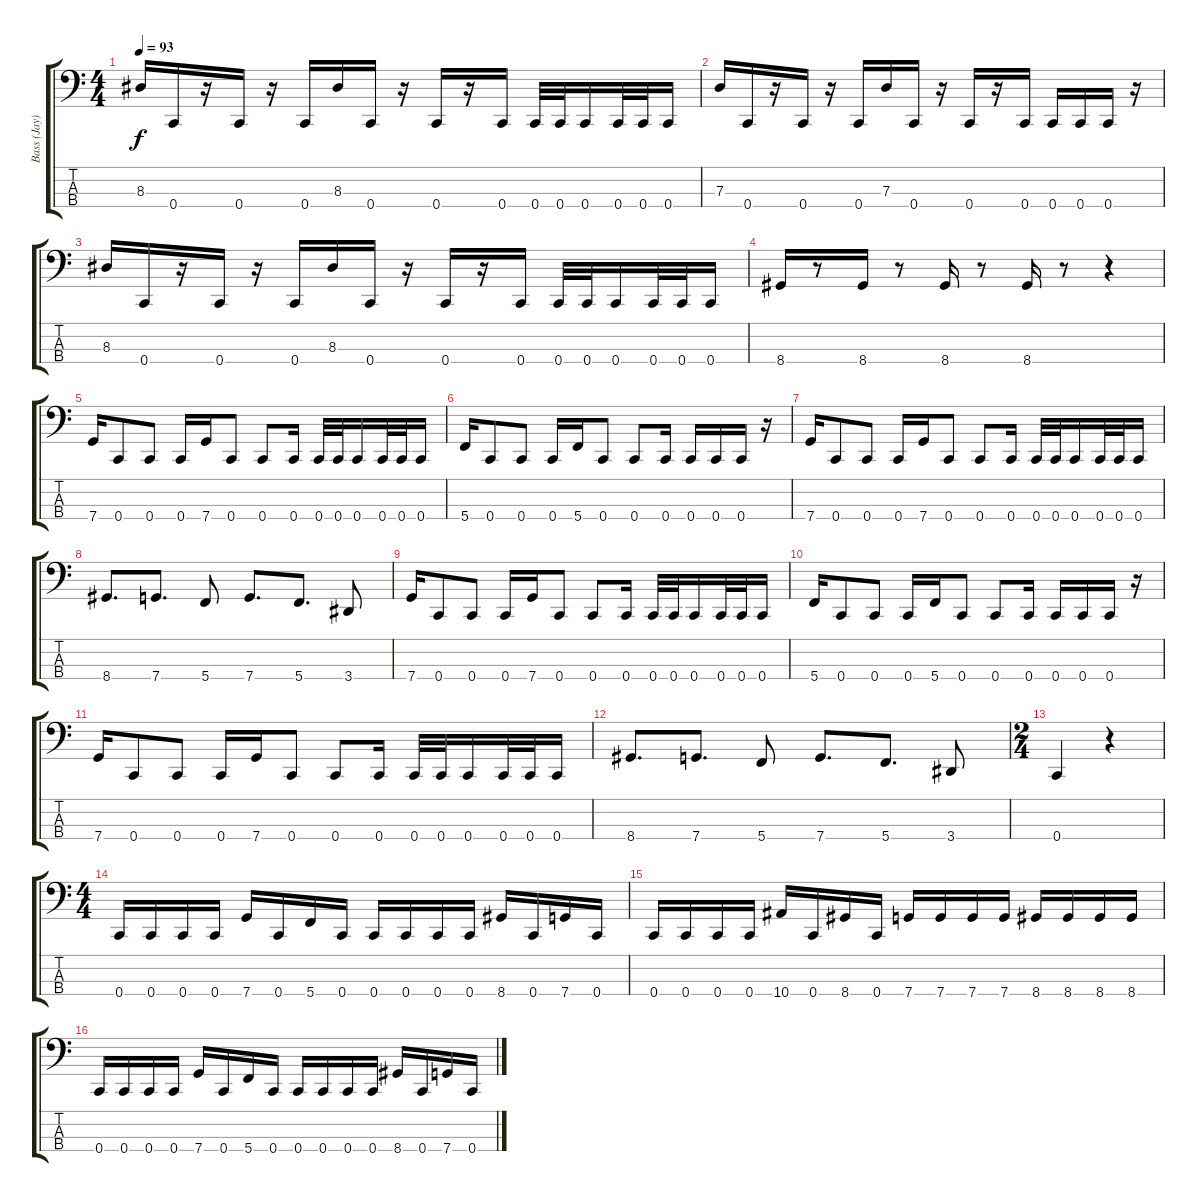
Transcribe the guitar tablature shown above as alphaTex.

\track ("Bass (Jay)" "Bass (Jay)") {instrument electricbasspick}
\staff {score tabs}
\tuning (F2 C2 G1 C1) {hide}
\ts (4 4)
\tempo 93
\clef f4
\ks c
8.3.16{dy f} 0.4.16 r.16 0.4.16 r.16 0.4.16 8.3.16 0.4.16 r.16 0.4.16 r.16 0.4.16 0.4.32 0.4.32 0.4.16 0.4.32 0.4.32 0.4.16 |
7.3.16 0.4.16 r.16 0.4.16 r.16 0.4.16 7.3.16 0.4.16 r.16 0.4.16 r.16 0.4.16 0.4.16 0.4.16 0.4.16 r.16 |
8.3.16 0.4.16 r.16 0.4.16 r.16 0.4.16 8.3.16 0.4.16 r.16 0.4.16 r.16 0.4.16 0.4.32 0.4.32 0.4.16 0.4.32 0.4.32 0.4.16 |
8.4.16 r.8 8.4.16 r.8 8.4.16 r.8 8.4.16 r.8 r.4 |
7.4.16 0.4.8 0.4.8 0.4.16 7.4.16 0.4.8 0.4.8 0.4.16 0.4.32 0.4.32 0.4.16 0.4.32 0.4.32 0.4.16 |
5.4.16 0.4.8 0.4.8 0.4.16 5.4.16 0.4.8 0.4.8 0.4.16 0.4.16 0.4.16 0.4.16 r.16 |
7.4.16 0.4.8 0.4.8 0.4.16 7.4.16 0.4.8 0.4.8 0.4.16 0.4.32 0.4.32 0.4.16 0.4.32 0.4.32 0.4.16 |
8.4.8{d} 7.4.8{d} 5.4.8 7.4.8{d} 5.4.8{d} 3.4.8 |
7.4.16 0.4.8 0.4.8 0.4.16 7.4.16 0.4.8 0.4.8 0.4.16 0.4.32 0.4.32 0.4.16 0.4.32 0.4.32 0.4.16 |
5.4.16 0.4.8 0.4.8 0.4.16 5.4.16 0.4.8 0.4.8 0.4.16 0.4.16 0.4.16 0.4.16 r.16 |
7.4.16 0.4.8 0.4.8 0.4.16 7.4.16 0.4.8 0.4.8 0.4.16 0.4.32 0.4.32 0.4.16 0.4.32 0.4.32 0.4.16 |
8.4.8{d} 7.4.8{d} 5.4.8 7.4.8{d} 5.4.8{d} 3.4.8 |
\ts (2 4)
0.4.4 r.4 |
\ts (4 4)
0.4.16 0.4.16 0.4.16 0.4.16 7.4.16 0.4.16 5.4.16 0.4.16 0.4.16 0.4.16 0.4.16 0.4.16 8.4.16 0.4.16 7.4.16 0.4.16 |
0.4.16 0.4.16 0.4.16 0.4.16 10.4.16 0.4.16 8.4.16 0.4.16 7.4.16 7.4.16 7.4.16 7.4.16 8.4.16 8.4.16 8.4.16 8.4.16 |
0.4.16 0.4.16 0.4.16 0.4.16 7.4.16 0.4.16 5.4.16 0.4.16 0.4.16 0.4.16 0.4.16 0.4.16 8.4.16 0.4.16 7.4.16 0.4.16
